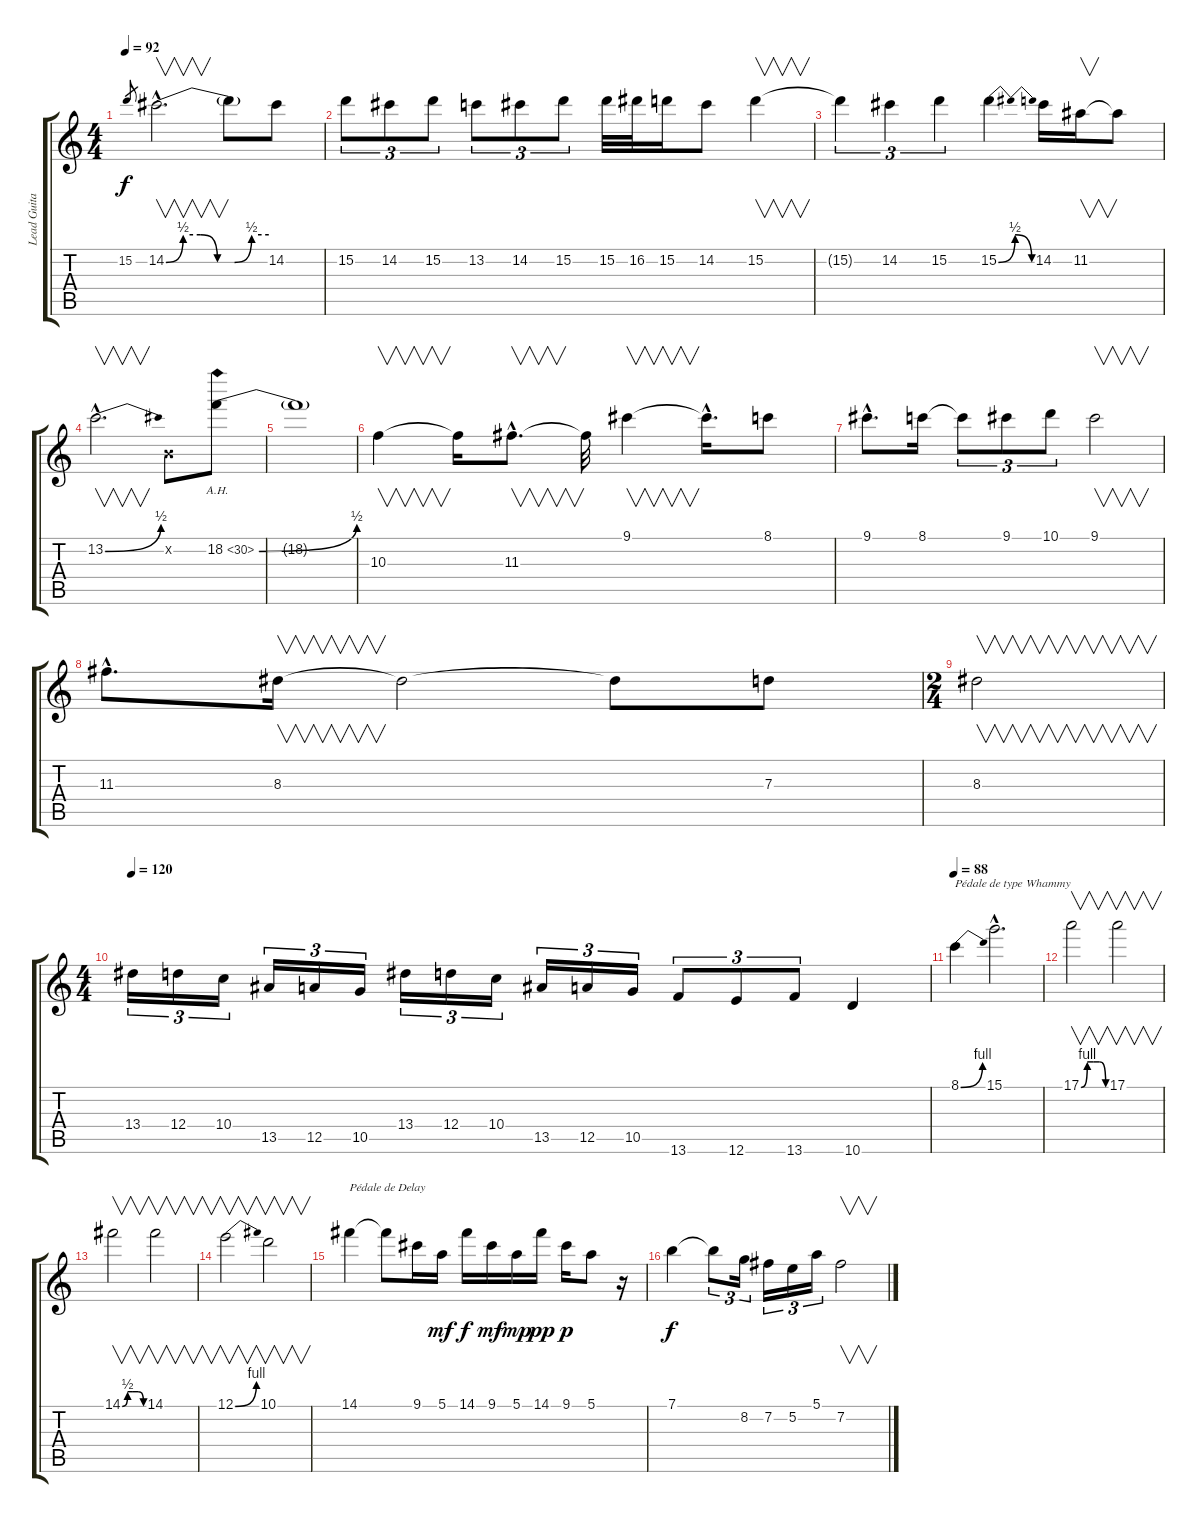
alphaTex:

\track ("Lead Guitar (Jason Becker)" "Lead Guita") {instrument electricguitarclean}
\staff {score tabs}
\tuning (E4 B3 G3 D3 A2 E2) {hide}
\ts (4 4)
\tempo 92
\clef g2
\ks c
15.2.8{gr dy f} 14.2{be (custom 0 0 10 2 20 2 30 0 40 0 50 2 60 2) hac}.2{v d} 14.2{t}.8 14.2.8 |
15.2.8{tu (3 2)} 14.2.8{tu (3 2)} 15.2.8{tu (3 2)} 13.2.8{tu (3 2)} 14.2.8{tu (3 2)} 15.2.8{tu (3 2)} 15.2.32 16.2.32 15.2.16 14.2.8 15.2.4{v} |
15.2{t}.4{tu (3 2)} 14.2.4{tu (3 2)} 15.2.4{tu (3 2)} 15.2{be (bendrelease 0 0 30 2 45 2 60 0)}.4 14.2.16 11.2.16{v} 11.2{t}.8 |
13.2{be (bend 0 0 60 2) hac}.2{v d} 0.2{x}.8 18.2{be (bend 0 0 60 2) ah 12}.8 |
18.2{t}.1 |
10.3.4{v} 10.3{t}.16 11.3{hac}.8{v d} 11.3{t}.32 9.1.4{v} 9.1{hac t}.16{d} 8.1.8 |
9.1{hac}.8{d} 8.1.16 8.1{t}.8{tu (3 2)} 9.1.8{tu (3 2)} 10.1.8{tu (3 2)} 9.1.2{v} |
11.3{hac}.8{d} 8.3.16{v} 8.3{t}.2 8.3{t}.8 7.3.8 |
\ts (2 4)
8.3.2{v} |
\ts (4 4)
\tempo 120
13.4.16{tu (3 2)} 12.4.16{tu (3 2)} 10.4.16{tu (3 2)} 13.5.16{tu (3 2)} 12.5.16{tu (3 2)} 10.5.16{tu (3 2)} 13.4.16{tu (3 2)} 12.4.16{tu (3 2)} 10.4.16{tu (3 2)} 13.5.16{tu (3 2)} 12.5.16{tu (3 2)} 10.5.16{tu (3 2)} 13.6.8{tu (3 2)} 12.6.8{tu (3 2)} 13.6.8{tu (3 2)} 10.6.4 |
\tempo 88
8.1{be (bend 0 0 60 4)}.4{txt "Pédale de type Whammy"} 15.1{hac}.2{d} |
17.1{be (custom 0 0 15 4 30 4 45 4 60 0)}.2{v} 17.1.2{v} |
14.1{be (custom 0 0 15 2 30 2 45 2 60 0)}.2{v} 14.1.2{v} |
12.1{be (bend 0 0 60 4)}.2{v} 10.1.2{v} |
14.1.4{txt "Pédale de Delay"} 14.1{t}.8 9.1.16 5.1.16{dy mf} 14.1.16{dy f} 9.1.16{dy mf} 5.1.16{dy mp} 14.1.16{dy pp} 9.1.16{dy p} 5.1.8 r.16 |
7.1.4{dy f} 7.1{t}.8{tu (3 2)} 8.2.16{tu (3 2)} 7.2.16{tu (3 2)} 5.2.16{tu (3 2)} 5.1.16{tu (3 2)} 7.2.2{v}
